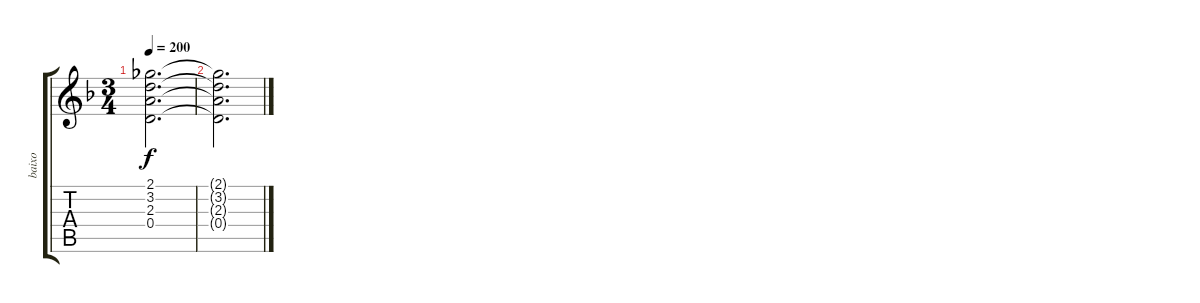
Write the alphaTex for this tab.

\track ("baixo" "baixo") {instrument acousticguitarnylon}
\staff {score tabs}
\tuning (E4 B3 G3 D3 A2 E2) {hide}
\ts (3 4)
\tempo 200
\clef g2
\ks dminor
(2.1{t} 3.2{t} 2.3{t} 0.4{t}).2{d dy f} |
(2.1{t} 3.2{t} 2.3{t} 0.4{t}).2{d}
